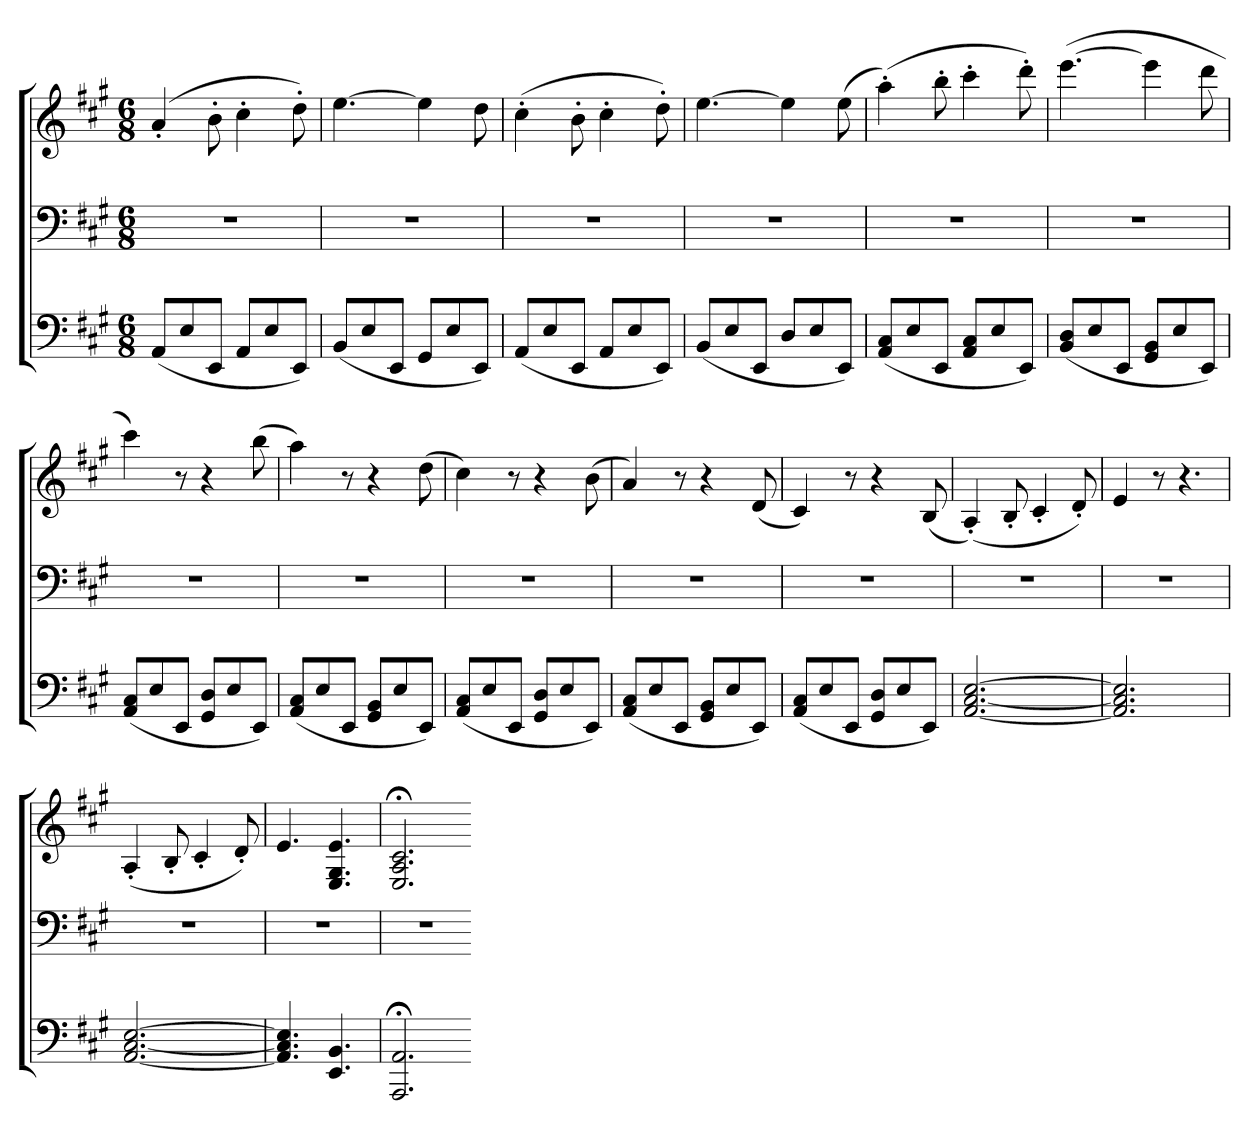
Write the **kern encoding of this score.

**kern	**kern	**kern
*part3	*part2	*part1
*staff3	*staff2	*staff1
*clefF4	*clefF4	*clefG2
*k[f#c#g#]	*k[f#c#g#]	*k[f#c#g#]
*A:	*A:	*A:
*M6/8	*M6/8	*M6/8
=	=	=
(8AAL	2.r	(4a'
8E	.	.
8EEJ	.	8b'
8AAL	.	4cc#'
8E	.	.
8EEJ)	.	8dd')
=	=	=
(8BBL	2.r	[4.ee
8E	.	.
8EEJ	.	.
8GG#L	.	4ee]
8E	.	.
8EEJ)	.	8dd
=	=	=
(8AAL	2.r	(4cc#'
8E	.	.
8EEJ	.	8b'
8AAL	.	4cc#'
8E	.	.
8EEJ)	.	8dd')
=	=	=
(8BBL	2.r	[4.ee
8E	.	.
8EEJ	.	.
8DL	.	4ee]
8E	.	.
8EEJ)	.	(8ee
=	=	=
(8AA 8C#L	2.r	(4aa')
8E	.	.
8EEJ	.	8bb'
8AA 8C#L	.	4ccc#'
8E	.	.
8EEJ)	.	8ddd')
=	=	=
(8BB 8DL	2.r	([4.eee
8E	.	.
8EEJ	.	.
8GG# 8BBL	.	4eee]
8E	.	.
8EEJ)	.	8ddd
=	=	=
(8AA 8C#L	2.r	4ccc#)
8E	.	.
8EEJ	.	8r
8GG# 8DL	.	4r
8E	.	.
8EEJ)	.	(8bb
=	=	=
(8AA 8C#L	2.r	4aa)
8E	.	.
8EEJ	.	8r
8GG# 8BBL	.	4r
8E	.	.
8EEJ)	.	(8dd
=	=	=
(8AA 8C#L	2.r	4cc#)
8E	.	.
8EEJ	.	8r
8GG# 8DL	.	4r
8E	.	.
8EEJ)	.	(8b
=	=	=
(8AA 8C#L	2.r	4a)
8E	.	.
8EEJ	.	8r
8GG# 8BBL	.	4r
8E	.	.
8EEJ)	.	(8d
=	=	=
(8AA 8C#L	2.r	4c#)
8E	.	.
8EEJ	.	8r
8GG# 8DL	.	4r
8E	.	.
8EEJ)	.	(8B
=	=	=
[2.AA [2.C# [2.E	2.r	(4A')
.	.	8B'
.	.	4c#'
.	.	8d')
=	=	=
2.AA] 2.C#] 2.E]	2.r	4e
.	.	8r
.	.	4.r
=	=	=
[2.AA [2.C# [2.E	2.r	(4A'
.	.	8B'
.	.	4c#'
.	.	8d')
=	=	=
4.AA] 4.C#] 4.E]	2.r	4.e
4.EE 4.BB	.	4.E 4.G# 4.e
=	=	=
2.AAA;< 2.AA;<	2.r	2.E;< 2.A;< 2.c#;<
=-	=-	=-
*-	*-	*-
